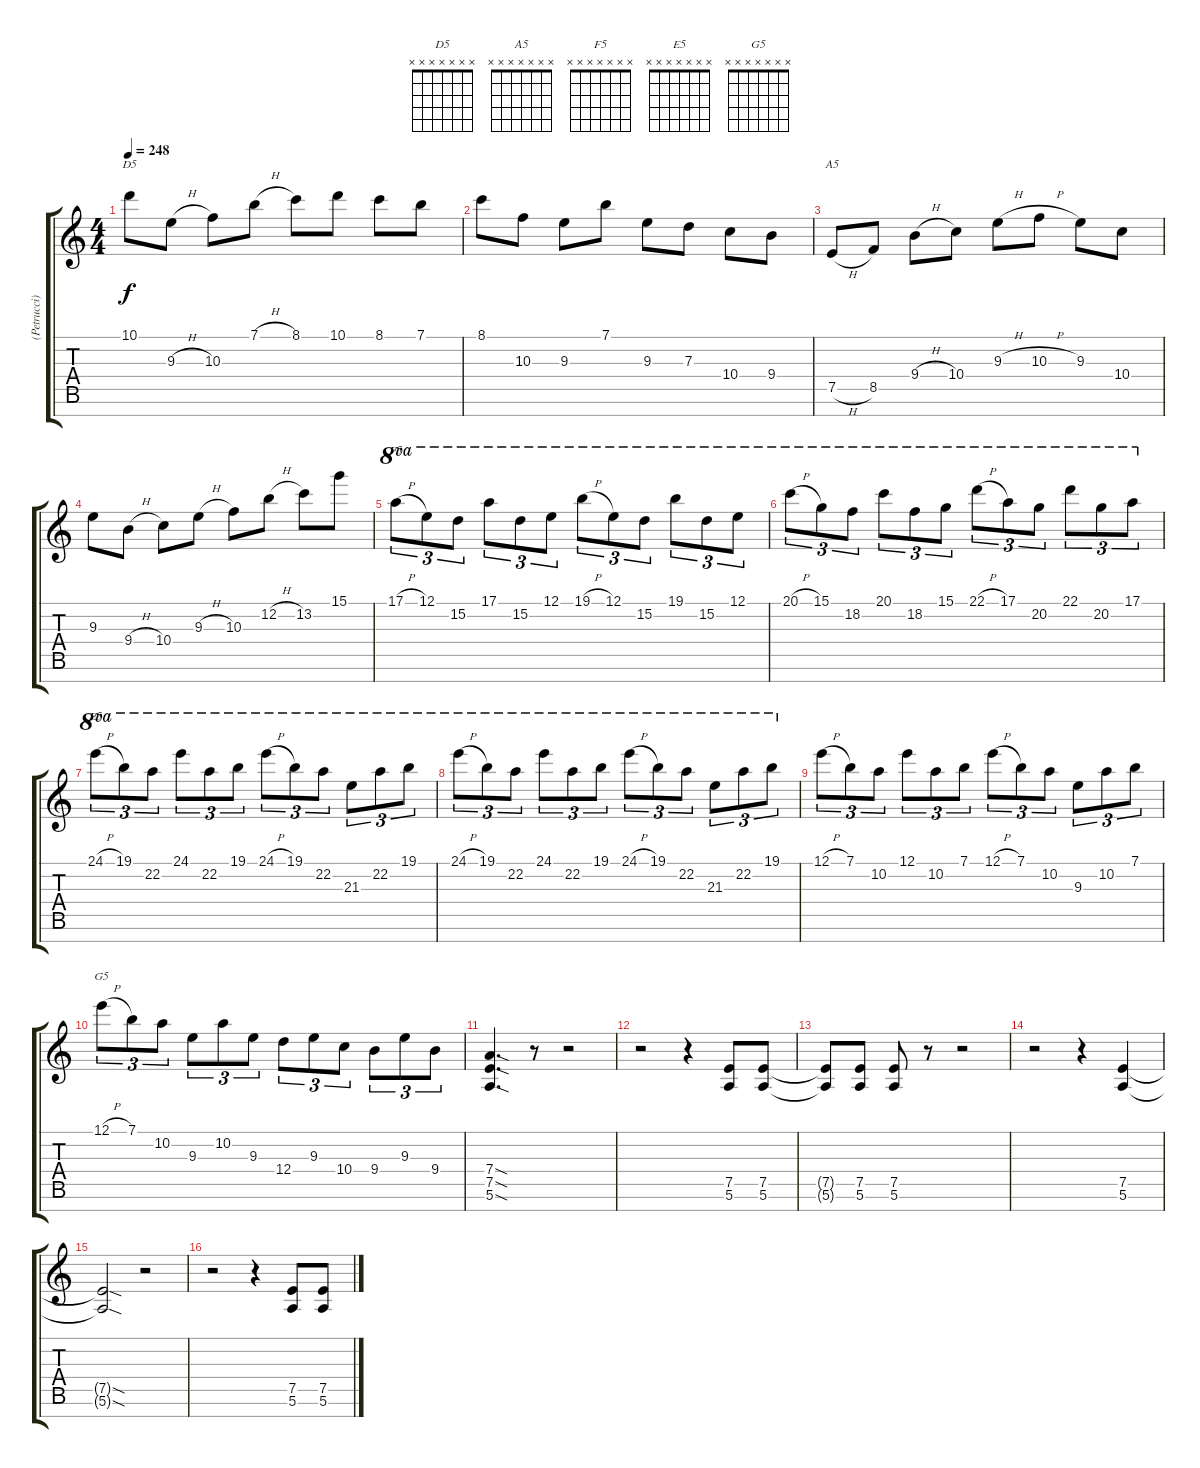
\track ("(Petrucci) Elec. Gtr. 1" "(Petrucci)") {instrument overdrivenguitar}
\staff {score tabs}
\tuning (E4 B3 G3 D3 A2 E2 B1) {hide}
\chord ("D5" x x x x x x x)
\chord ("A5" x x x x x x x)
\chord ("F5" x x x x x x x)
\chord ("E5" x x x x x x x)
\chord ("G5" x x x x x x x)
\ts (4 4)
\tempo 248
\clef g2
\ks aminor
10.1.8{ch "D5" dy f} 9.3{h}.8 10.3.8 7.1{h}.8 8.1.8 10.1.8 8.1.8 7.1.8 |
8.1.8 10.3.8 9.3.8 7.1.8 9.3.8 7.3.8 10.4.8 9.4.8 |
7.5{h}.8{ch "A5"} 8.5.8 9.4{h}.8 10.4.8 9.3{h}.8 10.3{h}.8 9.3.8 10.4.8 |
9.3.8 9.4{h}.8 10.4.8 9.3{h}.8 10.3.8 12.2{h}.8 13.2.8 15.1.8 |
17.1{h}.8{tu (3 2) ch "F5" ot 8va} 12.1.8{tu (3 2) ot 8va} 15.2.8{tu (3 2) ot 8va} 17.1.8{tu (3 2) ot 8va} 15.2.8{tu (3 2) ot 8va} 12.1.8{tu (3 2) ot 8va} 19.1{h}.8{tu (3 2) ot 8va} 12.1.8{tu (3 2) ot 8va} 15.2.8{tu (3 2) ot 8va} 19.1.8{tu (3 2) ot 8va} 15.2.8{tu (3 2) ot 8va} 12.1.8{tu (3 2) ot 8va} |
20.1{h}.8{tu (3 2) ot 8va} 15.1.8{tu (3 2) ot 8va} 18.2.8{tu (3 2) ot 8va} 20.1.8{tu (3 2) ot 8va} 18.2.8{tu (3 2) ot 8va} 15.1.8{tu (3 2) ot 8va} 22.1{h}.8{tu (3 2) ot 8va} 17.1.8{tu (3 2) ot 8va} 20.2.8{tu (3 2) ot 8va} 22.1.8{tu (3 2) ot 8va} 20.2.8{tu (3 2) ot 8va} 17.1.8{tu (3 2) ot 8va} |
24.1{h}.8{tu (3 2) ch "E5" ot 8va} 19.1.8{tu (3 2) ot 8va} 22.2.8{tu (3 2) ot 8va} 24.1.8{tu (3 2) ot 8va} 22.2.8{tu (3 2) ot 8va} 19.1.8{tu (3 2) ot 8va} 24.1{h}.8{tu (3 2) ot 8va} 19.1.8{tu (3 2) ot 8va} 22.2.8{tu (3 2) ot 8va} 21.3.8{tu (3 2) ot 8va} 22.2.8{tu (3 2) ot 8va} 19.1.8{tu (3 2) ot 8va} |
24.1{h}.8{tu (3 2) ot 8va} 19.1.8{tu (3 2) ot 8va} 22.2.8{tu (3 2) ot 8va} 24.1.8{tu (3 2) ot 8va} 22.2.8{tu (3 2) ot 8va} 19.1.8{tu (3 2) ot 8va} 24.1{h}.8{tu (3 2) ot 8va} 19.1.8{tu (3 2) ot 8va} 22.2.8{tu (3 2) ot 8va} 21.3.8{tu (3 2) ot 8va} 22.2.8{tu (3 2) ot 8va} 19.1.8{tu (3 2) ot 8va} |
12.1{h}.8{tu (3 2)} 7.1.8{tu (3 2)} 10.2.8{tu (3 2)} 12.1.8{tu (3 2)} 10.2.8{tu (3 2)} 7.1.8{tu (3 2)} 12.1{h}.8{tu (3 2)} 7.1.8{tu (3 2)} 10.2.8{tu (3 2)} 9.3.8{tu (3 2)} 10.2.8{tu (3 2)} 7.1.8{tu (3 2)} |
12.1{h}.8{tu (3 2) ch "G5"} 7.1.8{tu (3 2)} 10.2.8{tu (3 2)} 9.3.8{tu (3 2)} 10.2.8{tu (3 2)} 9.3.8{tu (3 2)} 12.4.8{tu (3 2)} 9.3.8{tu (3 2)} 10.4.8{tu (3 2)} 9.4.8{tu (3 2)} 9.3.8{tu (3 2)} 9.4.8{tu (3 2)} |
(7.4{sod} 7.5{sod} 5.6{sod}).4{d} r.8 r.2 |
r.2 r.4 (7.5 5.6).8 (7.5 5.6).8 |
(7.5{t} 5.6{t}).8 (7.5 5.6).8 (7.5 5.6).8 r.8 r.2 |
r.2 r.4 (7.5 5.6).4 |
(7.5{sod t} 5.6{sod t}).2 r.2 |
r.2 r.4 (7.5 5.6).8 (7.5 5.6).8
